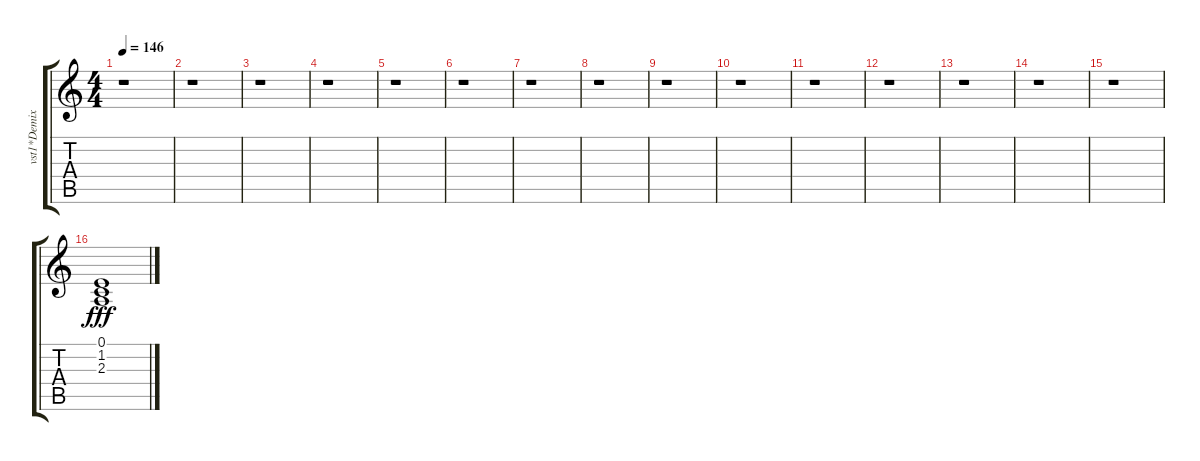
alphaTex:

\track ("vst1*Demixed 06" "vst1*Demix") {instrument pad2warm}
\staff {score tabs}
\tuning (E4 B3 G3 D3 A2 E2) {hide}
\ts (4 4)
\tempo 146
\clef g2
\ks c
r.1{dy fff} |
r.1 |
r.1 |
r.1 |
r.1 |
r.1 |
r.1 |
r.1 |
r.1 |
r.1 |
r.1 |
r.1 |
r.1 |
r.1 |
r.1 |
(0.1 1.2 2.3).1
